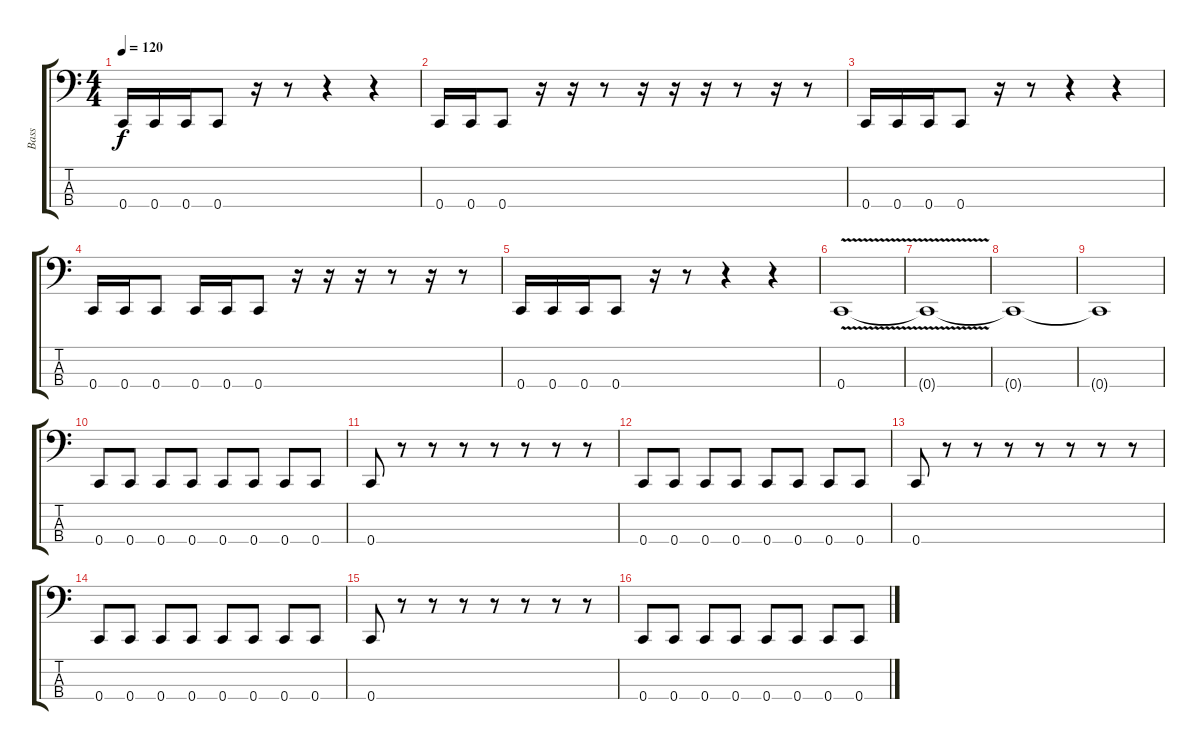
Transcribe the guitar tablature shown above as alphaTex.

\track ("Bass" "Bass") {instrument electricbasspick}
\staff {score tabs}
\tuning (Eb2 Bb1 F1 C1) {hide}
\ts (4 4)
\tempo 120
\clef f4
\ks c
0.4.16{dy f} 0.4.16 0.4.16 0.4.8 r.16 r.8 r.4 r.4 |
0.4.16 0.4.16 0.4.8 r.16 r.16 r.8 r.16 r.16 r.16 r.8 r.16 r.8 |
0.4.16 0.4.16 0.4.16 0.4.8 r.16 r.8 r.4 r.4 |
0.4.16 0.4.16 0.4.8 0.4.16 0.4.16 0.4.8 r.16 r.16 r.16 r.8 r.16 r.8 |
0.4.16 0.4.16 0.4.16 0.4.8 r.16 r.8 r.4 r.4 |
0.4{v}.1 |
0.4{t}.1 |
0.4{t}.1 |
0.4{t}.1 |
0.4.8 0.4.8 0.4.8 0.4.8 0.4.8 0.4.8 0.4.8 0.4.8 |
0.4.8 r.8 r.8 r.8 r.8 r.8 r.8 r.8 |
0.4.8 0.4.8 0.4.8 0.4.8 0.4.8 0.4.8 0.4.8 0.4.8 |
0.4.8 r.8 r.8 r.8 r.8 r.8 r.8 r.8 |
0.4.8 0.4.8 0.4.8 0.4.8 0.4.8 0.4.8 0.4.8 0.4.8 |
0.4.8 r.8 r.8 r.8 r.8 r.8 r.8 r.8 |
0.4.8 0.4.8 0.4.8 0.4.8 0.4.8 0.4.8 0.4.8 0.4.8
